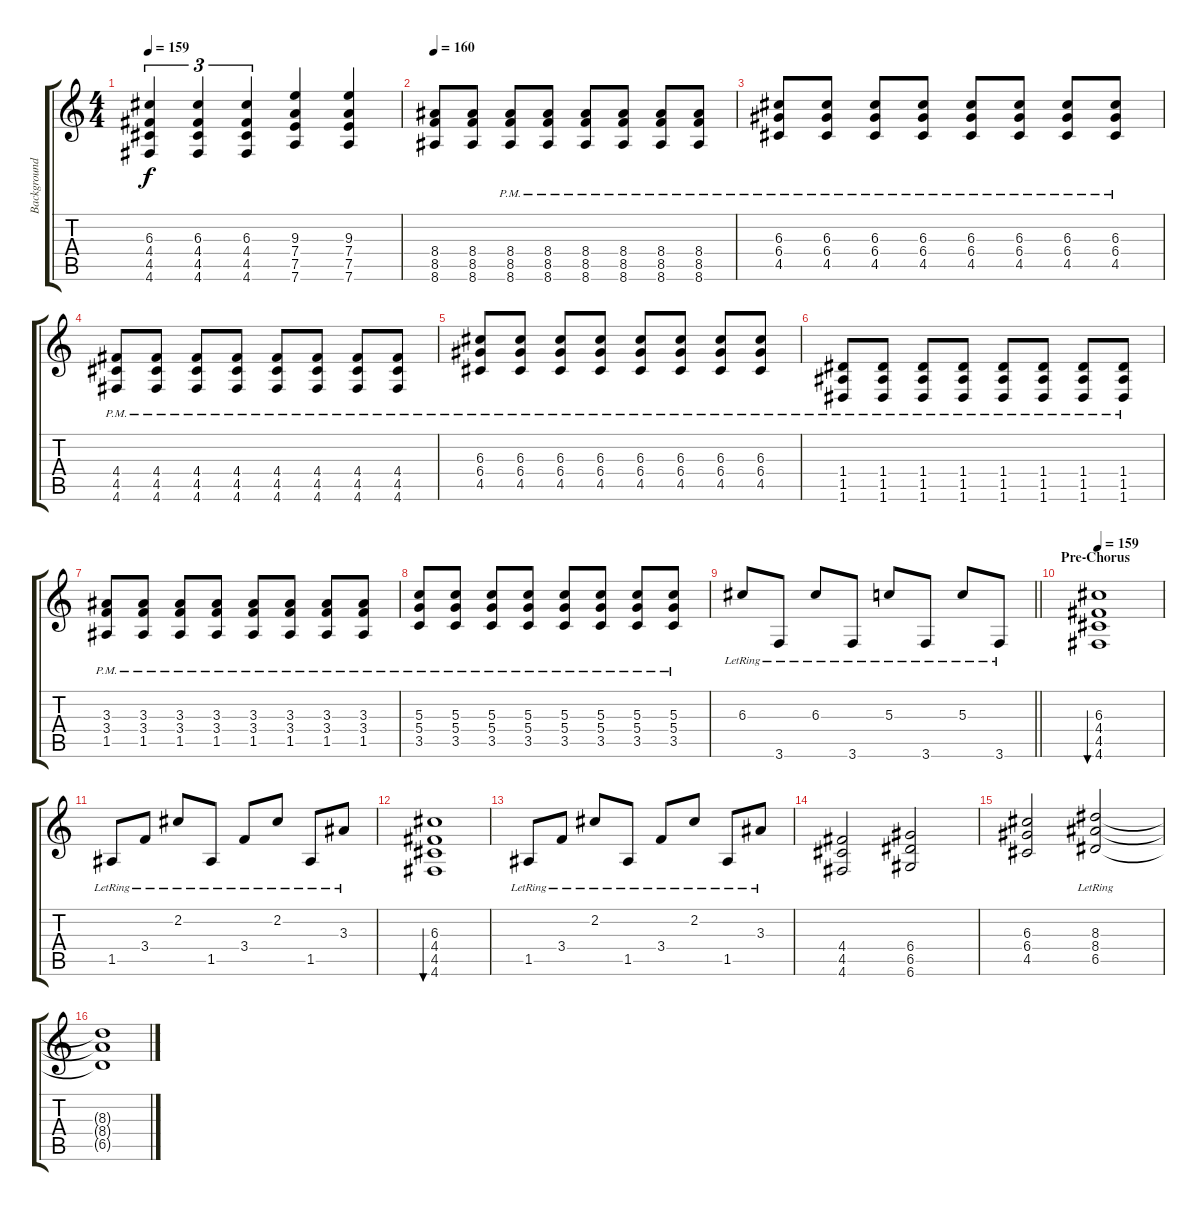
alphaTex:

\track ("Background Guitar" "Background") {instrument distortionguitar}
\staff {score tabs}
\tuning (E4 B3 G3 D3 A2 D2) {hide}
\ts (4 4)
\tempo 159
\clef g2
\ks c
(6.3 4.4 4.5 4.6).4{tu (3 2) dy f} (6.3 4.4 4.5 4.6).4{tu (3 2)} (6.3 4.4 4.5 4.6).4{tu (3 2)} (9.3 7.4 7.5 7.6).4 (9.3 7.4 7.5 7.6).4 |
\tempo 160
(8.4 8.5 8.6).8 (8.4 8.5 8.6).8 (8.4{pm} 8.5{pm} 8.6{pm}).8 (8.4{pm} 8.5{pm} 8.6{pm}).8 (8.4{pm} 8.5{pm} 8.6{pm}).8 (8.4{pm} 8.5{pm} 8.6{pm}).8 (8.4{pm} 8.5{pm} 8.6{pm}).8 (8.4{pm} 8.5{pm} 8.6{pm}).8 |
(6.3{pm} 6.4{pm} 4.5{pm}).8 (6.3{pm} 6.4{pm} 4.5{pm}).8 (6.3{pm} 6.4{pm} 4.5{pm}).8 (6.3{pm} 6.4{pm} 4.5{pm}).8 (6.3{pm} 6.4{pm} 4.5{pm}).8 (6.3{pm} 6.4{pm} 4.5{pm}).8 (6.3{pm} 6.4{pm} 4.5{pm}).8 (6.3{pm} 6.4{pm} 4.5{pm}).8 |
(4.4{pm} 4.5{pm} 4.6{pm}).8 (4.4{pm} 4.5{pm} 4.6{pm}).8 (4.4{pm} 4.5{pm} 4.6{pm}).8 (4.4{pm} 4.5{pm} 4.6{pm}).8 (4.4{pm} 4.5{pm} 4.6{pm}).8 (4.4{pm} 4.5{pm} 4.6{pm}).8 (4.4{pm} 4.5{pm} 4.6{pm}).8 (4.4{pm} 4.5{pm} 4.6{pm}).8 |
(6.3{pm} 6.4{pm} 4.5{pm}).8 (6.3{pm} 6.4{pm} 4.5{pm}).8 (6.3{pm} 6.4{pm} 4.5{pm}).8 (6.3{pm} 6.4{pm} 4.5{pm}).8 (6.3{pm} 6.4{pm} 4.5{pm}).8 (6.3{pm} 6.4{pm} 4.5{pm}).8 (6.3{pm} 6.4{pm} 4.5{pm}).8 (6.3{pm} 6.4{pm} 4.5{pm}).8 |
(1.4{pm} 1.5{pm} 1.6{pm}).8 (1.4{pm} 1.5{pm} 1.6{pm}).8 (1.4{pm} 1.5{pm} 1.6{pm}).8 (1.4{pm} 1.5{pm} 1.6{pm}).8 (1.4{pm} 1.5{pm} 1.6{pm}).8 (1.4{pm} 1.5{pm} 1.6{pm}).8 (1.4{pm} 1.5{pm} 1.6{pm}).8 (1.4{pm} 1.5{pm} 1.6{pm}).8 |
(3.3{pm} 3.4{pm} 1.5{pm}).8 (3.3{pm} 3.4{pm} 1.5{pm}).8 (3.3{pm} 3.4{pm} 1.5{pm}).8 (3.3{pm} 3.4{pm} 1.5{pm}).8 (3.3{pm} 3.4{pm} 1.5{pm}).8 (3.3{pm} 3.4{pm} 1.5{pm}).8 (3.3{pm} 3.4{pm} 1.5{pm}).8 (3.3{pm} 3.4{pm} 1.5{pm}).8 |
(5.3{pm} 5.4{pm} 3.5{pm}).8 (5.3{pm} 5.4{pm} 3.5{pm}).8 (5.3{pm} 5.4{pm} 3.5{pm}).8 (5.3{pm} 5.4{pm} 3.5{pm}).8 (5.3{pm} 5.4{pm} 3.5{pm}).8 (5.3{pm} 5.4{pm} 3.5{pm}).8 (5.3{pm} 5.4{pm} 3.5{pm}).8 (5.3{pm} 5.4{pm} 3.5{pm}).8 |
\barLineRight lightlight
6.3{lr}.8 3.6{lr}.8 6.3{lr}.8 3.6{lr}.8 5.3{lr}.8 3.6{lr}.8 5.3{lr}.8 3.6{lr}.8 |
\section ("" "Pre-Chorus")
\tempo 159
(6.3 4.4 4.5 4.6).1{bu 120 instrument electricguitarclean} |
1.5{lr}.8 3.4{lr}.8 2.2{lr}.8 1.5{lr}.8 3.4{lr}.8 2.2{lr}.8 1.5{lr}.8 3.3{lr}.8 |
(6.3 4.4 4.5 4.6).1{bu 120} |
1.5{lr}.8 3.4{lr}.8 2.2{lr}.8 1.5{lr}.8 3.4{lr}.8 2.2{lr}.8 1.5{lr}.8 3.3{lr}.8 |
(4.4 4.5 4.6).2 (6.4 6.5 6.6).2 |
(6.3 6.4 4.5).2 (8.3{lr} 8.4{lr} 6.5{lr}).2 |
(8.3{t} 8.4{t} 6.5{t}).1
